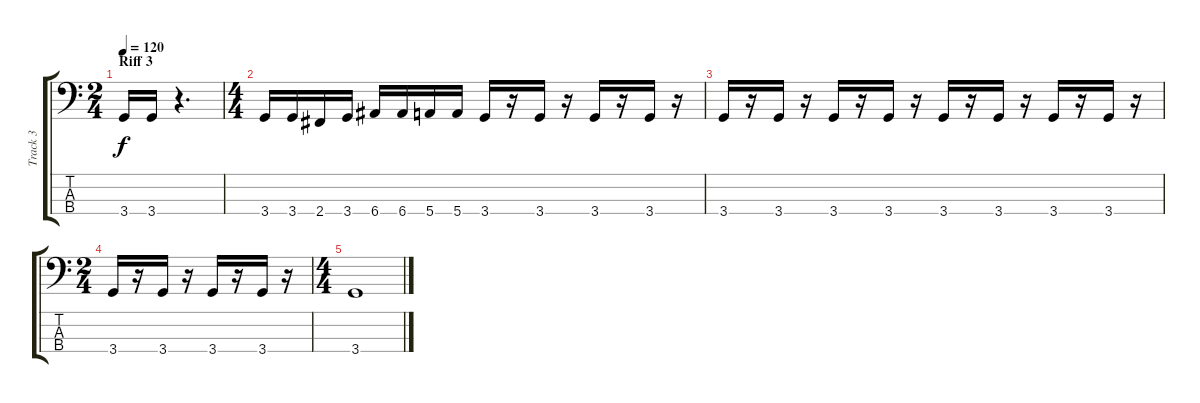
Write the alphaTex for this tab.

\track ("Track 3" "Track 3") {instrument electricbasspick}
\staff {score tabs}
\tuning (G2 D2 A1 E1) {hide}
\ts (2 4)
\section ("" "Riff 3")
\tempo 120
\clef f4
\ks c
3.4.16{dy f} 3.4.16 r.4{d} |
\ts (4 4)
3.4.16 3.4.16 2.4.16 3.4.16 6.4.16 6.4.16 5.4.16 5.4.16 3.4.16 r.16 3.4.16 r.16 3.4.16 r.16 3.4.16 r.16 |
3.4.16 r.16 3.4.16 r.16 3.4.16 r.16 3.4.16 r.16 3.4.16 r.16 3.4.16 r.16 3.4.16 r.16 3.4.16 r.16 |
\ts (2 4)
3.4.16 r.16 3.4.16 r.16 3.4.16 r.16 3.4.16 r.16 |
\ts (4 4)
3.4.1
